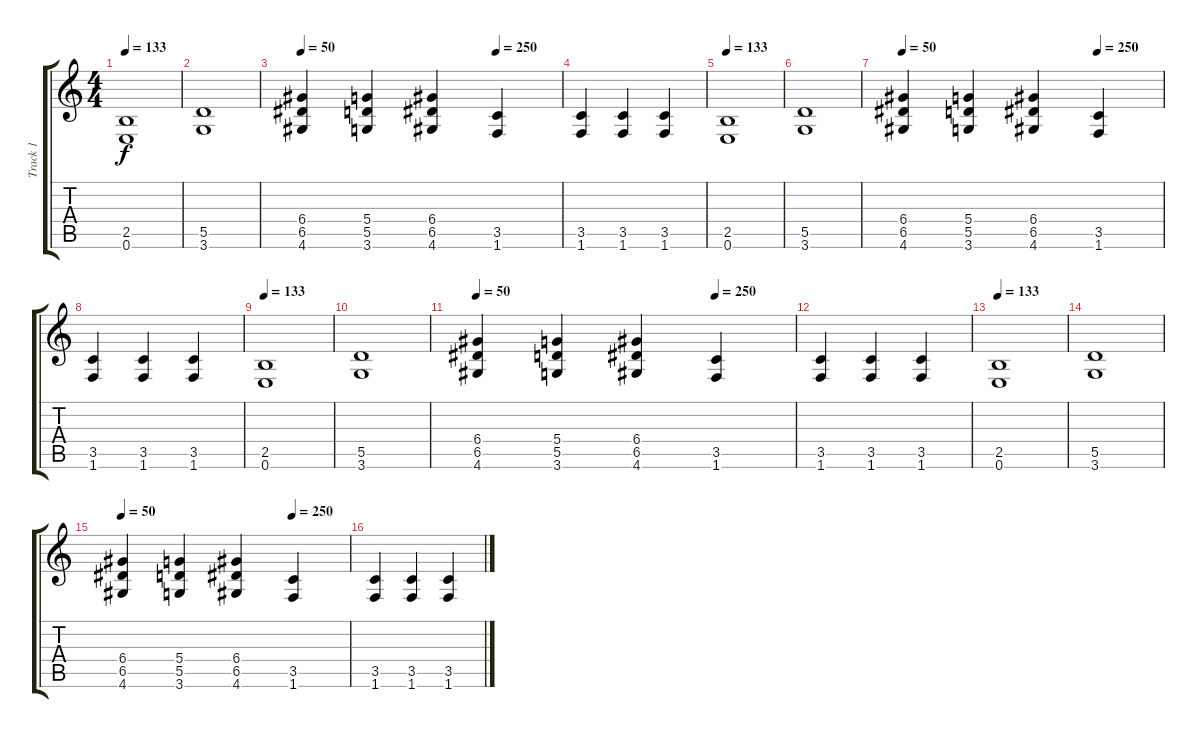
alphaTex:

\track ("Track 1" "Track 1") {instrument distortionguitar}
\staff {score tabs}
\tuning (E4 B3 G3 D3 A2 E2) {hide}
\ts (4 4)
\tempo 133
\clef g2
\ks c
(2.5 0.6).1{dy f} |
(5.5 3.6).1 |
\tempo 50
\tempo (250 0.75)
(6.4 6.5 4.6).4 (5.4 5.5 3.6).4 (6.4 6.5 4.6).4 (3.5 1.6).4 |
(3.5 1.6).4 (3.5 1.6).4 (3.5 1.6).4 |
\tempo 133
(2.5 0.6).1 |
(5.5 3.6).1 |
\tempo 50
\tempo (250 0.75)
(6.4 6.5 4.6).4 (5.4 5.5 3.6).4 (6.4 6.5 4.6).4 (3.5 1.6).4 |
(3.5 1.6).4 (3.5 1.6).4 (3.5 1.6).4 |
\tempo 133
(2.5 0.6).1 |
(5.5 3.6).1 |
\tempo 50
\tempo (250 0.75)
(6.4 6.5 4.6).4 (5.4 5.5 3.6).4 (6.4 6.5 4.6).4 (3.5 1.6).4 |
(3.5 1.6).4 (3.5 1.6).4 (3.5 1.6).4 |
\tempo 133
(2.5 0.6).1 |
(5.5 3.6).1 |
\tempo 50
\tempo (250 0.75)
(6.4 6.5 4.6).4 (5.4 5.5 3.6).4 (6.4 6.5 4.6).4 (3.5 1.6).4 |
(3.5 1.6).4 (3.5 1.6).4 (3.5 1.6).4
